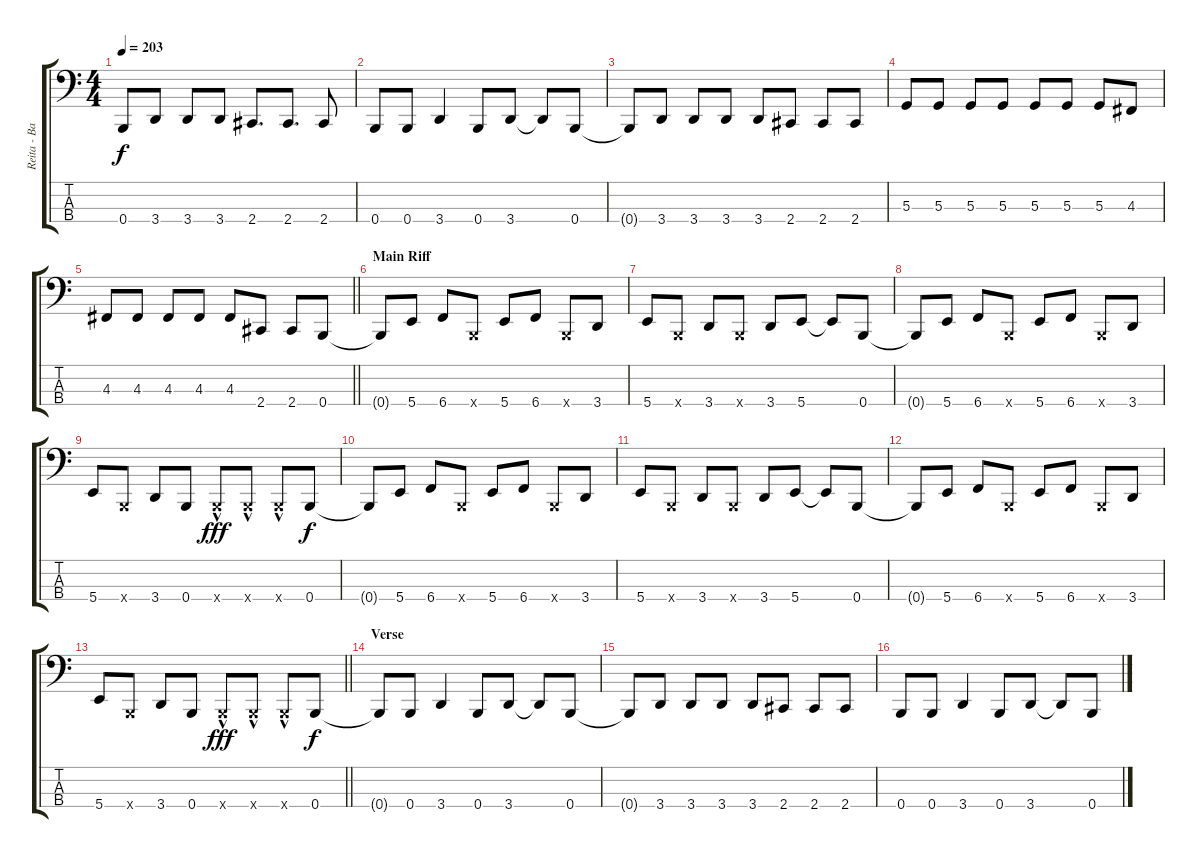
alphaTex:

\track ("Reita - Bass" "Reita - Ba") {instrument electricbasspick}
\staff {score tabs}
\tuning (C2 G1 D1 B0) {hide}
\ts (4 4)
\tempo 203
\clef f4
\ks c
0.4{t}.8{dy f} 3.4.8 3.4.8 3.4.8 2.4.8{d} 2.4.8{d} 2.4.8 |
0.4.8 0.4.8 3.4.4 0.4.8 3.4.8 3.4{t}.8 0.4.8 |
0.4{t}.8 3.4.8 3.4.8 3.4.8 3.4.8 2.4.8 2.4.8 2.4.8 |
5.3.8 5.3.8 5.3.8 5.3.8 5.3.8 5.3.8 5.3.8 4.3.8 |
\barLineRight lightlight
4.3.8 4.3.8 4.3.8 4.3.8 4.3.8 2.4.8 2.4.8 0.4.8 |
\section ("" "Main Riff")
0.4{t}.8 5.4.8 6.4.8 0.4{x}.8 5.4.8 6.4.8 0.4{x}.8 3.4.8 |
5.4.8 0.4{x}.8 3.4.8 0.4{x}.8 3.4.8 5.4.8 5.4{t}.8 0.4.8 |
0.4{t}.8 5.4.8 6.4.8 0.4{x}.8 5.4.8 6.4.8 0.4{x}.8 3.4.8 |
5.4.8 0.4{x}.8 3.4.8 0.4.8 0.4{hac x}.8{dy fff} 0.4{hac x}.8 0.4{hac x}.8 0.4.8{dy f} |
0.4{t}.8 5.4.8 6.4.8 0.4{x}.8 5.4.8 6.4.8 0.4{x}.8 3.4.8 |
5.4.8 0.4{x}.8 3.4.8 0.4{x}.8 3.4.8 5.4.8 5.4{t}.8 0.4.8 |
0.4{t}.8 5.4.8 6.4.8 0.4{x}.8 5.4.8 6.4.8 0.4{x}.8 3.4.8 |
\barLineRight lightlight
5.4.8 0.4{x}.8 3.4.8 0.4.8 0.4{hac x}.8{dy fff} 0.4{hac x}.8 0.4{hac x}.8 0.4.8{dy f} |
\section ("" "Verse")
0.4{t}.8 0.4.8 3.4.4 0.4.8 3.4.8 3.4{t}.8 0.4.8 |
0.4{t}.8 3.4.8 3.4.8 3.4.8 3.4.8 2.4.8 2.4.8 2.4.8 |
0.4.8 0.4.8 3.4.4 0.4.8 3.4.8 3.4{t}.8 0.4.8
